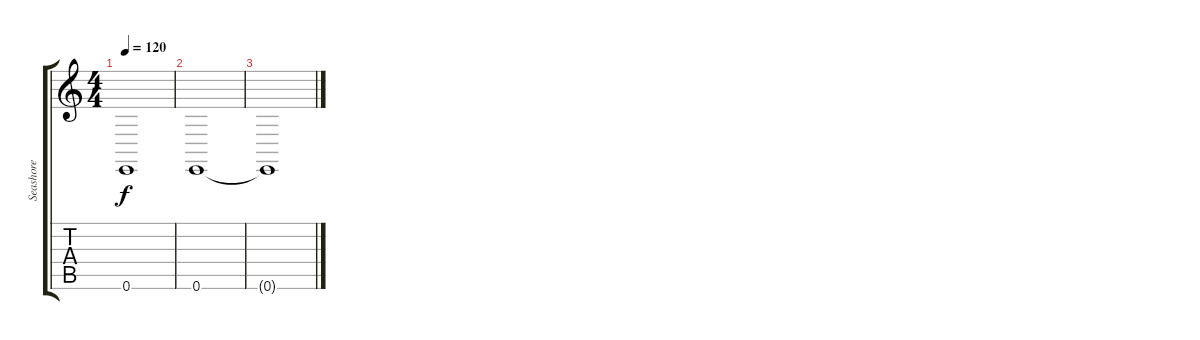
\track ("Seashore" "Seashore") {instrument seashore}
\staff {score tabs}
\tuning (E4 B3 G3 D3 A2 E2) {hide}
\ts (4 4)
\tempo 120
\clef g2
\ks c
0.6{t}.1{dy f} |
0.6.1 |
0.6{t}.1
